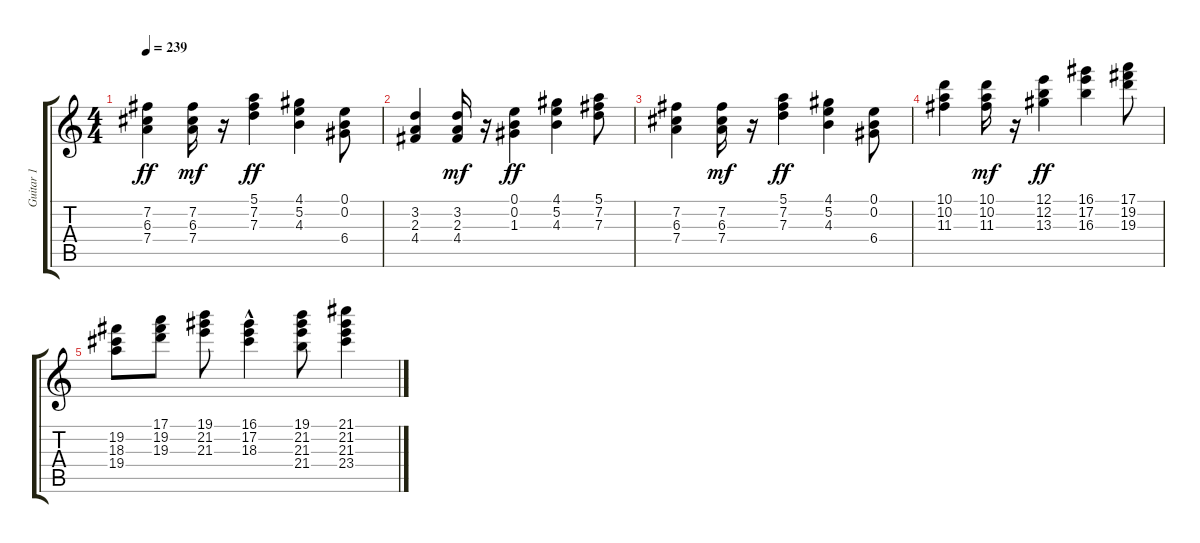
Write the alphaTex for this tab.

\track ("Guitar 1" "Guitar 1") {instrument distortionguitar}
\staff {score tabs}
\tuning (E4 B3 G3 D3 A2 E2) {hide}
\ts (4 4)
\tempo 239
\clef g2
\ks c
(7.2 6.3 7.4).4{dy ff} (7.2 6.3 7.4).16{dy mf} r.16 (5.1 7.2 7.3).4{dy ff} (4.1 5.2 4.3).4 (0.1 0.2 6.4).8 |
(3.2 2.3 4.4).4 (3.2 2.3 4.4).16{dy mf} r.16 (0.1 0.2 1.3).4{dy ff} (4.1 5.2 4.3).4 (5.1 7.2 7.3).8 |
(7.2 6.3 7.4).4 (7.2 6.3 7.4).16{dy mf} r.16 (5.1 7.2 7.3).4{dy ff} (4.1 5.2 4.3).4 (0.1 0.2 6.4).8 |
(10.1 10.2 11.3).4 (10.1 10.2 11.3).16{dy mf} r.16 (12.1 12.2 13.3).4{dy ff} (16.1 17.2 16.3).4 (17.1 19.2 19.3).8 |
(19.2 18.3 19.4).8 (17.1 19.2 19.3).8 (19.1 21.2 21.3).8 (16.1 17.2 18.3{hac}).4 (19.1 21.2 21.3 21.4).8 (21.1 21.2 21.3 23.4).4
